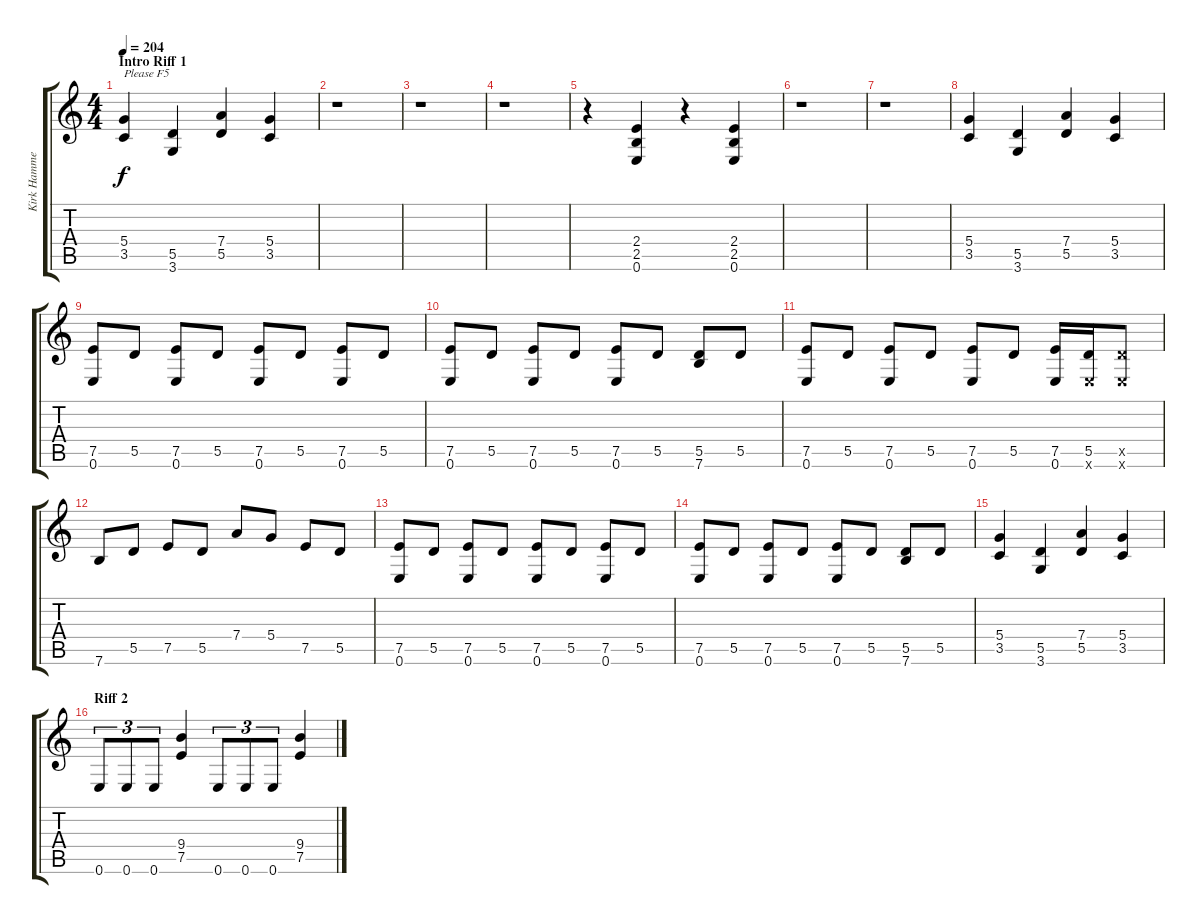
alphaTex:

\track ("Kirk Hammet (Guitar 2)" "Kirk Hamme") {instrument distortionguitar}
\staff {score tabs}
\tuning (E4 B3 G3 D3 A2 E2) {hide}
\ts (4 4)
\section ("" "Intro Riff 1")
\tempo 204
\clef g2
\ks c
(5.4 3.5).4{txt "Please F5" dy f instrument distortionguitar} (5.5 3.6).4 (7.4 5.5).4 (5.4 3.5).4 |
r.1 |
r.1 |
r.1 |
r.4 (2.4 2.5 0.6).4 r.4 (2.4 2.5 0.6).4 |
r.1 |
r.1 |
(5.4 3.5).4 (5.5 3.6).4 (7.4 5.5).4 (5.4 3.5).4 |
(7.5 0.6).8 5.5.8 (7.5 0.6).8 5.5.8 (7.5 0.6).8 5.5.8 (7.5 0.6).8 5.5.8 |
(7.5 0.6).8 5.5.8 (7.5 0.6).8 5.5.8 (7.5 0.6).8 5.5.8 (5.5 7.6).8 5.5.8 |
(7.5 0.6).8 5.5.8 (7.5 0.6).8 5.5.8 (7.5 0.6).8 5.5.8 (7.5 0.6).16 (5.5 0.6{x}).16 (5.5{x} 0.6{x}).8 |
7.6.8 5.5.8 7.5.8 5.5.8 7.4.8 5.4.8 7.5.8 5.5.8 |
(7.5 0.6).8 5.5.8 (7.5 0.6).8 5.5.8 (7.5 0.6).8 5.5.8 (7.5 0.6).8 5.5.8 |
(7.5 0.6).8 5.5.8 (7.5 0.6).8 5.5.8 (7.5 0.6).8 5.5.8 (5.5 7.6).8 5.5.8 |
(5.4 3.5).4 (5.5 3.6).4 (7.4 5.5).4 (5.4 3.5).4 |
\section ("" "Riff 2")
0.6.8{tu (3 2)} 0.6.8{tu (3 2)} 0.6.8{tu (3 2)} (9.4 7.5).4 0.6.8{tu (3 2)} 0.6.8{tu (3 2)} 0.6.8{tu (3 2)} (9.4 7.5).4
